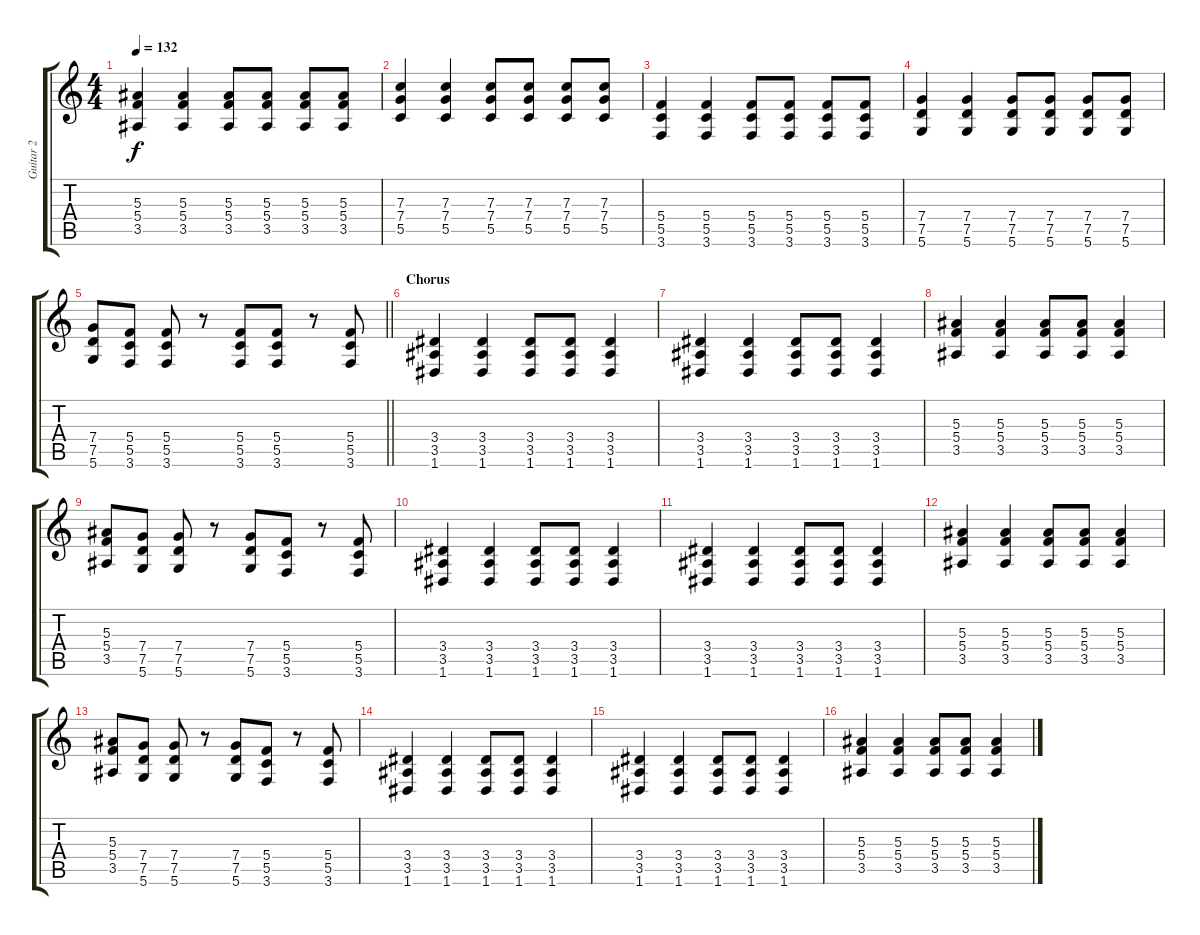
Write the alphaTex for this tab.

\track ("Guitar 2" "Guitar 2") {instrument distortionguitar}
\staff {score tabs}
\tuning (D4 A3 F3 C3 G2 D2) {hide}
\ts (4 4)
\tempo 132
\clef g2
\ks c
(5.3 5.4 3.5).4{dy f} (5.3 5.4 3.5).4 (5.3 5.4 3.5).8 (5.3 5.4 3.5).8 (5.3 5.4 3.5).8 (5.3 5.4 3.5).8 |
(7.3 7.4 5.5).4 (7.3 7.4 5.5).4 (7.3 7.4 5.5).8 (7.3 7.4 5.5).8 (7.3 7.4 5.5).8 (7.3 7.4 5.5).8 |
(5.4 5.5 3.6).4 (5.4 5.5 3.6).4 (5.4 5.5 3.6).8 (5.4 5.5 3.6).8 (5.4 5.5 3.6).8 (5.4 5.5 3.6).8 |
(7.4 7.5 5.6).4 (7.4 7.5 5.6).4 (7.4 7.5 5.6).8 (7.4 7.5 5.6).8 (7.4 7.5 5.6).8 (7.4 7.5 5.6).8 |
\barLineRight lightlight
(7.4 7.5 5.6).8 (5.4 5.5 3.6).8 (5.4 5.5 3.6).8 r.8 (5.4 5.5 3.6).8 (5.4 5.5 3.6).8 r.8 (5.4 5.5 3.6).8 |
\section ("" "Chorus")
(3.4 3.5 1.6).4 (3.4 3.5 1.6).4 (3.4 3.5 1.6).8 (3.4 3.5 1.6).8 (3.4 3.5 1.6).4 |
(3.4 3.5 1.6).4 (3.4 3.5 1.6).4 (3.4 3.5 1.6).8 (3.4 3.5 1.6).8 (3.4 3.5 1.6).4 |
(5.3 5.4 3.5).4 (5.3 5.4 3.5).4 (5.3 5.4 3.5).8 (5.3 5.4 3.5).8 (5.3 5.4 3.5).4 |
(5.3 5.4 3.5).8 (7.4 7.5 5.6).8 (7.4 7.5 5.6).8 r.8 (7.4 7.5 5.6).8 (5.4 5.5 3.6).8 r.8 (5.4 5.5 3.6).8 |
(3.4 3.5 1.6).4 (3.4 3.5 1.6).4 (3.4 3.5 1.6).8 (3.4 3.5 1.6).8 (3.4 3.5 1.6).4 |
(3.4 3.5 1.6).4 (3.4 3.5 1.6).4 (3.4 3.5 1.6).8 (3.4 3.5 1.6).8 (3.4 3.5 1.6).4 |
(5.3 5.4 3.5).4 (5.3 5.4 3.5).4 (5.3 5.4 3.5).8 (5.3 5.4 3.5).8 (5.3 5.4 3.5).4 |
(5.3 5.4 3.5).8 (7.4 7.5 5.6).8 (7.4 7.5 5.6).8 r.8 (7.4 7.5 5.6).8 (5.4 5.5 3.6).8 r.8 (5.4 5.5 3.6).8 |
(3.4 3.5 1.6).4 (3.4 3.5 1.6).4 (3.4 3.5 1.6).8 (3.4 3.5 1.6).8 (3.4 3.5 1.6).4 |
(3.4 3.5 1.6).4 (3.4 3.5 1.6).4 (3.4 3.5 1.6).8 (3.4 3.5 1.6).8 (3.4 3.5 1.6).4 |
(5.3 5.4 3.5).4 (5.3 5.4 3.5).4 (5.3 5.4 3.5).8 (5.3 5.4 3.5).8 (5.3 5.4 3.5).4
